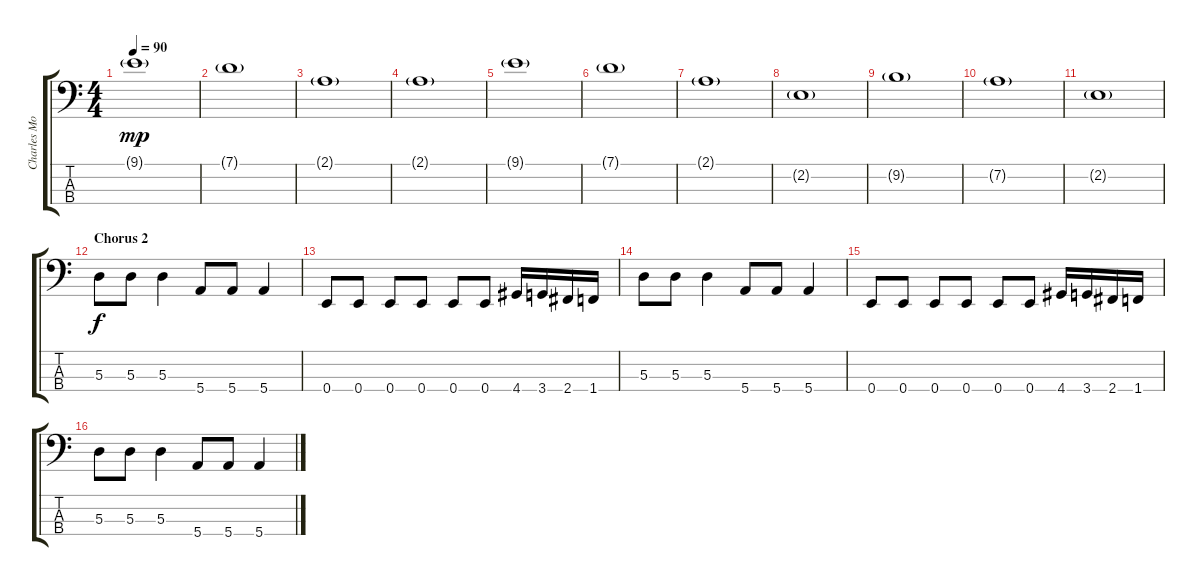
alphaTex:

\track ("Charles Moniz - Bass" "Charles Mo") {instrument electricbassfinger}
\staff {score tabs}
\tuning (G2 D2 A1 E1) {hide}
\ts (4 4)
\tempo 90
\clef f4
\ks c
9.1{g}.1{dy mp} |
7.1{g}.1 |
2.1{g}.1 |
2.1{g}.1 |
9.1{g}.1 |
7.1{g}.1 |
2.1{g}.1 |
2.2{g}.1 |
9.2{g}.1 |
7.2{g}.1 |
2.2{g}.1 |
\section ("" "Chorus 2")
5.3.8{dy f} 5.3.8 5.3.4 5.4.8 5.4.8 5.4.4 |
0.4.8 0.4.8 0.4.8 0.4.8 0.4.8 0.4.8 4.4.16 3.4.16 2.4.16 1.4.16 |
5.3.8 5.3.8 5.3.4 5.4.8 5.4.8 5.4.4 |
0.4.8 0.4.8 0.4.8 0.4.8 0.4.8 0.4.8 4.4.16 3.4.16 2.4.16 1.4.16 |
5.3.8 5.3.8 5.3.4 5.4.8 5.4.8 5.4.4
